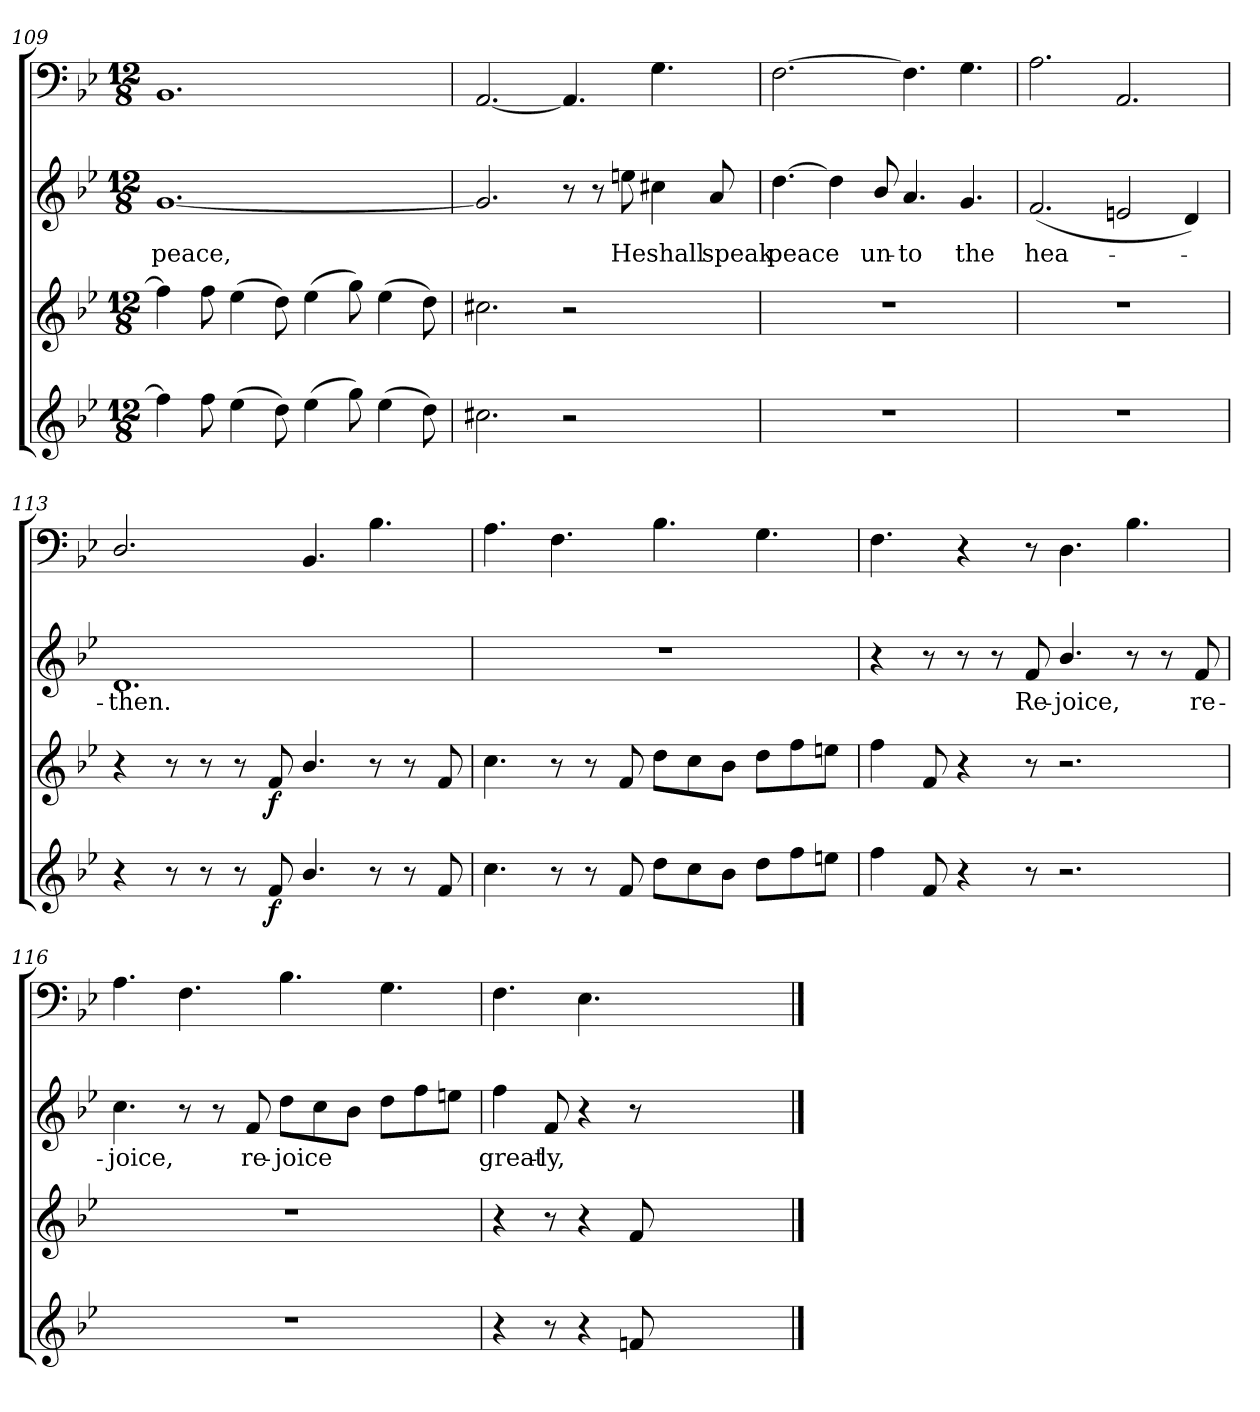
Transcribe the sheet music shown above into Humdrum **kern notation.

**kern	**dynam	**kern	**dynam	**kern	**text	**kern
*part4	*part4	*part3	*part3	*part2	*part2	*part1
*staff4	*staff4	*staff3	*staff3	*staff2	*staff2	*staff1
*clefG2	*	*clefG2	*	*clefG2	*	*clefF4
*k[b-e-]	*	*k[b-e-]	*	*k[b-e-]	*	*k[b-e-]
*B-:	*	*B-:	*	*B-:	*	*B-:
*M12/8	*	*M12/8	*	*M12/8	*	*M12/8
=109	=109	=109	=109	=109	=109	=109
4ff\]	.	4ff\]	.	[1.g/	peace,	1.BB-/
8ff\	.	8ff\	.	.	.	.
(4ee-\	.	(4ee-\	.	.	.	.
8dd\)	.	8dd\)	.	.	.	.
(4ee-\	.	(4ee-\	.	.	.	.
8gg\)	.	8gg\)	.	.	.	.
(4ee-\	.	(4ee-\	.	.	.	.
8dd\)	.	8dd\)	.	.	.	.
=110	=110	=110	=110	=110	=110	=110
2.cc#X\	.	2.cc#X\	.	2.g/]	.	[2.AA/
2r	.	2r	.	8r	.	4.AA/]
.	.	.	.	8r	.	.
.	.	.	.	8een\	He	.
.	.	.	.	4cc#X\	shall	4.G\
4ryy	.	4ryy	.	.	.	.
.	.	.	.	8a/	speak	.
=111	=111	=111	=111	=111	=111	=111
1.r	.	1.r	.	[4.dd\	peace	[2.F\
.	.	.	.	4dd\]	.	.
.	.	.	.	8b-/	un-	.
.	.	.	.	4.a/	-to	4.F\]
.	.	.	.	4.g/	the	4.G\
=112	=112	=112	=112	=112	=112	=112
1.r	.	1.r	.	(2.f/	hea-	2.A\
.	.	.	.	2en/	.	2.AA/
.	.	.	.	4d/)	.	.
=113	=113	=113	=113	=113	=113	=113
4r	.	4r	.	1.d/	-then.	2.D/
8r	.	8r	.	.	.	.
8r	.	8r	.	.	.	.
8r	.	8r	.	.	.	.
8f/	f	8f/	f	.	.	.
4.b-/	.	4.b-/	.	.	.	4.BB-/
8r	.	8r	.	.	.	4.B-\
8r	.	8r	.	.	.	.
8f/	.	8f/	.	.	.	.
=114	=114	=114	=114	=114	=114	=114
4.cc\	.	4.cc\	.	1.r	.	4.A\
8r	.	8r	.	.	.	4.F\
8r	.	8r	.	.	.	.
8f/	.	8f/	.	.	.	.
8dd\L	.	8dd\L	.	.	.	4.B-\
8cc\	.	8cc\	.	.	.	.
8b-\J	.	8b-\J	.	.	.	.
8dd\L	.	8dd\L	.	.	.	4.G\
8ff\	.	8ff\	.	.	.	.
8een\J	.	8een\J	.	.	.	.
=115	=115	=115	=115	=115	=115	=115
4ff\	.	4ff\	.	4r	.	4.F\
8f/	.	8f/	.	8r	.	.
4r	.	4r	.	8r	.	4r
.	.	.	.	8r	.	.
8r	.	8r	.	8f/	Re-	8r
2.r	.	2.r	.	4.b-/	-joice,	4.D\
.	.	.	.	8r	.	4.B-\
.	.	.	.	8r	.	.
.	.	.	.	8f/	re-	.
=116	=116	=116	=116	=116	=116	=116
1.r	.	1.r	.	4.cc\	-joice,	4.A\
.	.	.	.	8r	.	4.F\
.	.	.	.	8r	.	.
.	.	.	.	8f/	re-	.
.	.	.	.	8dd\L	-joice	4.B-\
.	.	.	.	8cc\	.	.
.	.	.	.	8b-\J	.	.
.	.	.	.	8dd\L	.	4.G\
.	.	.	.	8ff\	.	.
.	.	.	.	8een\J	.	.
=117	=117	=117	=117	=117	=117	=117
4r	.	4r	.	4ff\	great-	4.F\
8r	.	8r	.	8f/	-ly,	.
4r	.	4r	.	4r	.	4.E-\
8fn	.	8f/	.	8r	.	.
2ryy	.	2ryy	.	2ryy	.	2ryy
4ryy	.	4ryy	.	4ryy	.	4ryy
==	==	==	==	==	==	==
*-	*-	*-	*-	*-	*-	*-
